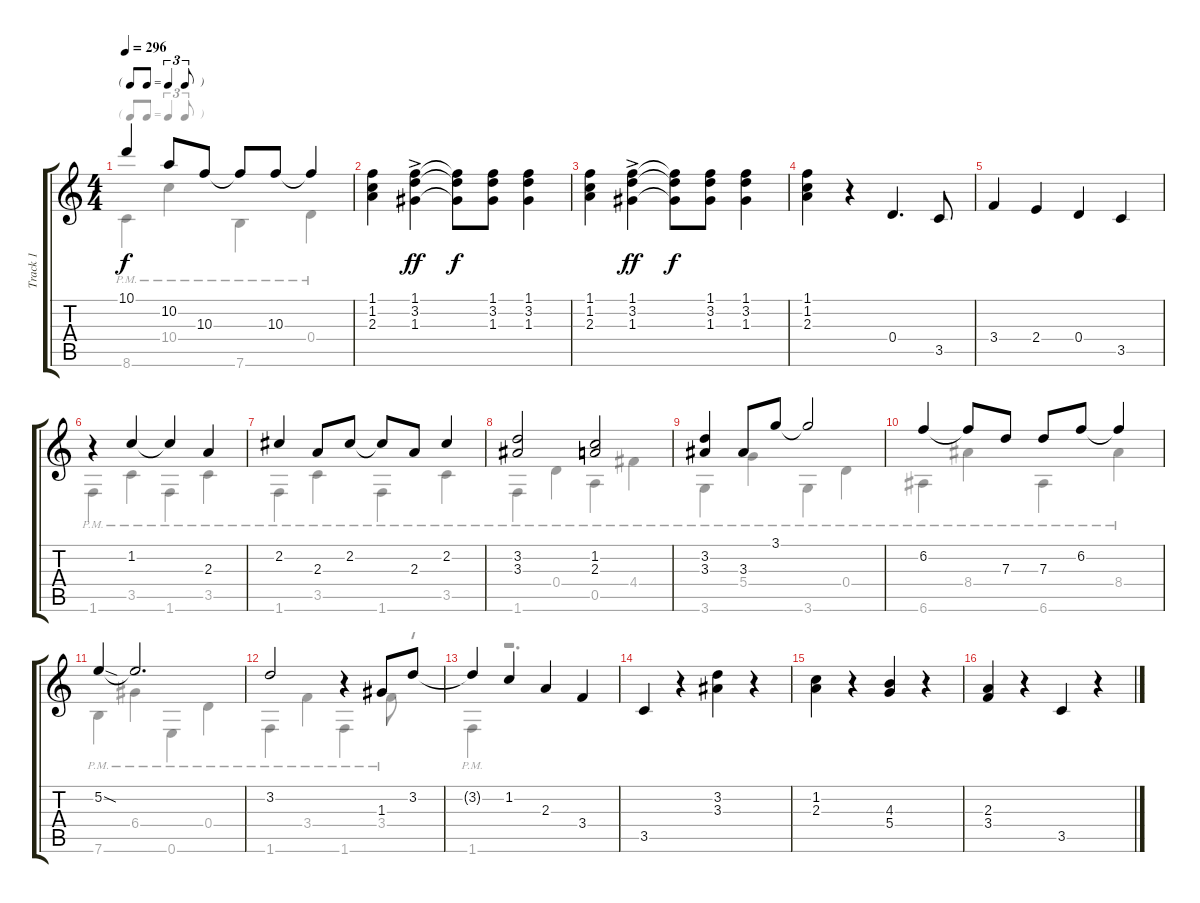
\track ("Track 1" "Track 1") {instrument acousticguitarsteel}
\staff {score tabs}
\tuning (E4 B3 G3 D3 A2 E2) {hide}
\voice
\ts (4 4)
\tf triplet8th
\tempo 296
\clef g2
\ks c
10.1.4{dy f} 10.2.8 10.3.8 10.3{t}.8 10.3.8 10.3{t}.4 |
(1.1 1.2 2.3).4 (1.1{ac} 3.2 1.3).4{dy ff} (1.1{t} 3.2{t} 1.3{t}).8{dy f} (1.1 3.2 1.3).8 (1.1 3.2 1.3).4 |
(1.1 1.2 2.3).4 (1.1{ac} 3.2 1.3).4{dy ff} (1.1{t} 3.2{t} 1.3{t}).8{dy f} (1.1 3.2 1.3).8 (1.1 3.2 1.3).4 |
(1.1 1.2 2.3).4 r.4 0.4.4{d} 3.5.8 |
3.4.4 2.4.4 0.4.4 3.5.4 |
r.4 1.2.4 1.2{t}.4 2.3.4 |
2.2.4 2.3.8 2.2.8 2.2{t}.8 2.3.8 2.2.4 |
(3.2 3.3).2 (1.2 2.3).2 |
(3.2 3.3).4 3.3.8 3.1.8 3.1{t}.2 |
6.2.4 6.2{t}.8 7.3.8 7.3.8 6.2.8 6.2{t}.4 |
5.2{sod}.4 5.2{t}.2{d} |
3.2.2 r.4 1.3.8 3.2.8 |
3.2{t}.4 1.2.4 2.3.4 3.4.4 |
3.5.4 r.4 (3.2 3.3).4 r.4 |
(1.2 2.3).4 r.4 (4.3 5.4).4 r.4 |
(2.3 3.4).4 r.4 3.5.4 r.4
\voice
\clef g2
\ottava regular
\simile none
\ks c
8.6{pm}.4{dy f} 10.4{pm}.4 7.6{pm}.4 0.4{pm}.4 |
|
|
|
|
1.6{pm}.4 3.5{pm}.4 1.6{pm}.4 3.5{pm}.4 |
1.6{pm}.4 3.5{pm}.4 1.6{pm}.4 3.5{pm}.4 |
1.6{pm}.4 0.4{pm}.4 0.5{pm}.4 4.4{pm}.4 |
3.6{pm}.4 5.4{pm}.4 3.6{pm}.4 0.4{pm}.4 |
6.6{pm}.4 8.4{pm}.4 6.6{pm}.4 8.4{pm}.4 |
7.6{pm}.4 6.4{pm}.4 0.6{pm}.4 0.4{pm}.4 |
1.6{pm}.4 3.4{pm}.4 1.6{pm}.4 3.4{pm}.8 r.8 |
1.6{pm}.4 r.2{d} |
|
|
